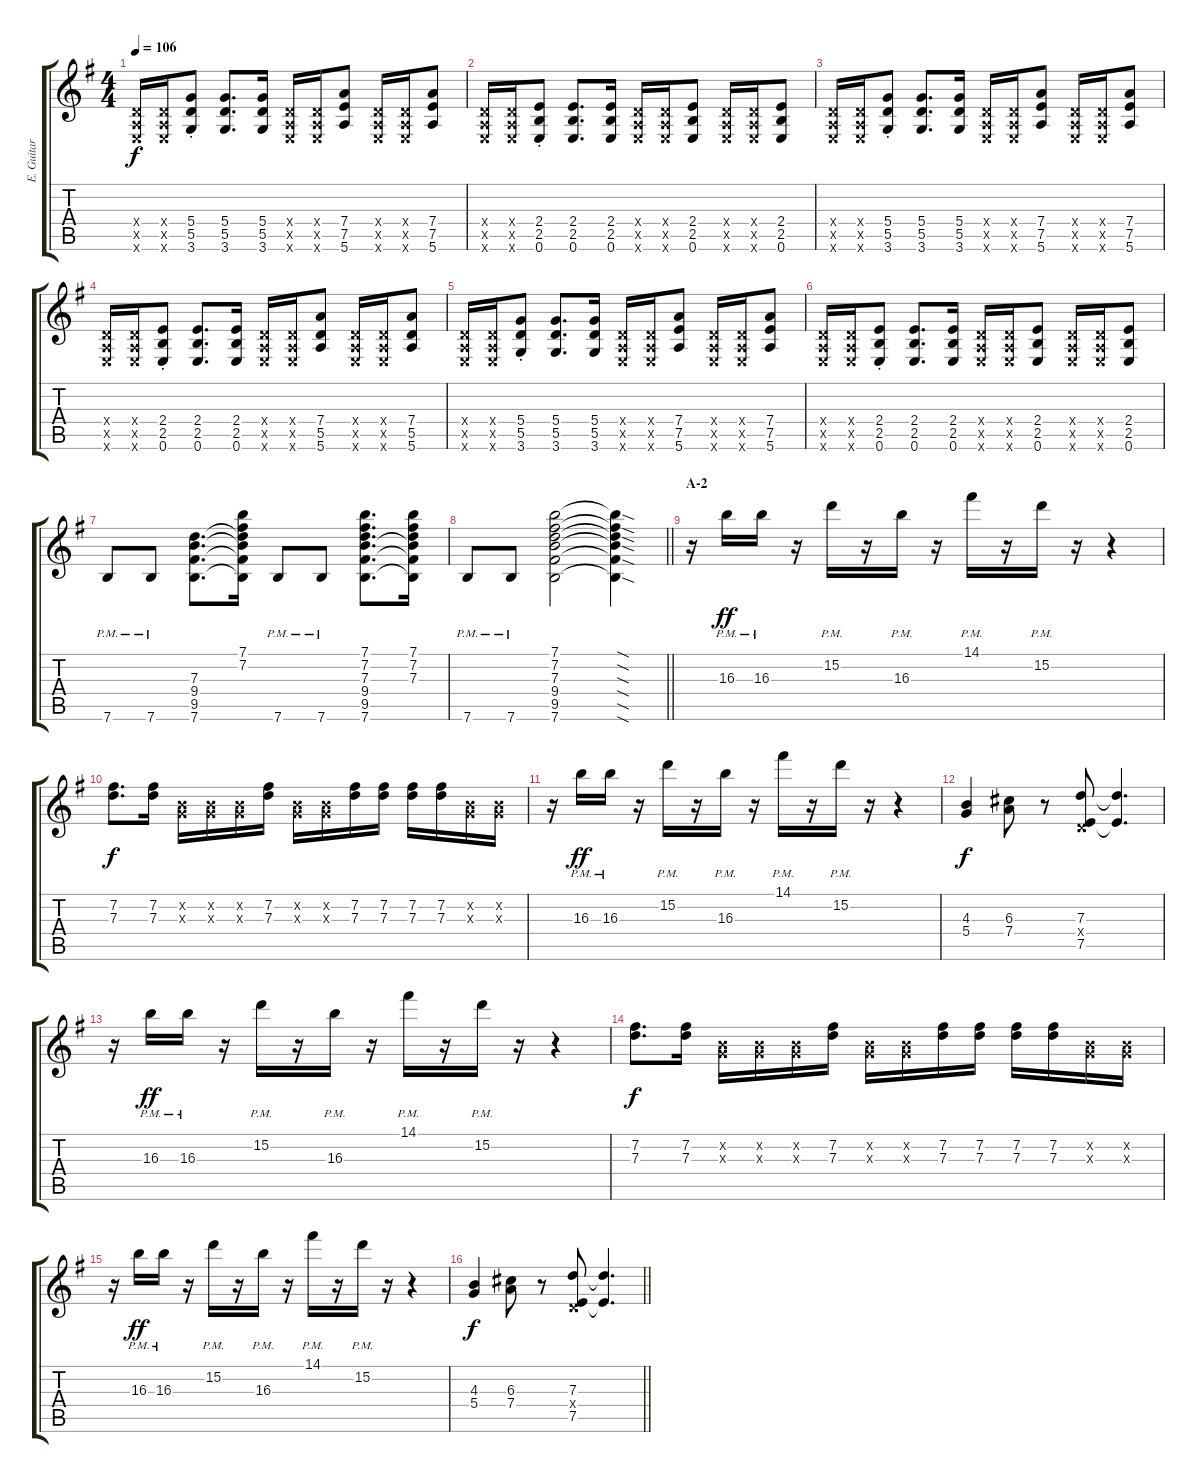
\track ("E. Guitar II" "E. Guitar ") {instrument electricguitarjazz}
\staff {score tabs}
\tuning (E4 B3 G3 D3 A2 E2) {hide}
\ts (4 4)
\tempo 106
\clef g2
\ks g
(0.4{x} 0.5{x} 0.6{x}).16{dy f} (0.4{x} 0.5{x} 0.6{x}).16 (5.4{st} 5.5{st} 3.6{st}).8 (5.4 5.5 3.6).8{d} (5.4 5.5 3.6).16 (0.4{x} 0.5{x} 0.6{x}).16 (0.4{x} 0.5{x} 0.6{x}).16 (7.4 7.5 5.6).8 (0.4{x} 0.5{x} 0.6{x}).16 (0.4{x} 0.5{x} 0.6{x}).16 (7.4 7.5 5.6).8 |
(0.4{x} 0.5{x} 0.6{x}).16 (0.4{x} 0.5{x} 0.6{x}).16 (2.4{st} 2.5{st} 0.6{st}).8 (2.4 2.5 0.6).8{d} (2.4 2.5 0.6).16 (0.4{x} 0.5{x} 0.6{x}).16 (0.4{x} 0.5{x} 0.6{x}).16 (2.4 2.5 0.6).8 (0.4{x} 0.5{x} 0.6{x}).16 (0.4{x} 0.5{x} 0.6{x}).16 (2.4 2.5 0.6).8 |
(0.4{x} 0.5{x} 0.6{x}).16 (0.4{x} 0.5{x} 0.6{x}).16 (5.4{st} 5.5{st} 3.6{st}).8 (5.4 5.5 3.6).8{d} (5.4 5.5 3.6).16 (0.4{x} 0.5{x} 0.6{x}).16 (0.4{x} 0.5{x} 0.6{x}).16 (7.4 7.5 5.6).8 (0.4{x} 0.5{x} 0.6{x}).16 (0.4{x} 0.5{x} 0.6{x}).16 (7.4 7.5 5.6).8 |
(0.4{x} 0.5{x} 0.6{x}).16 (0.4{x} 0.5{x} 0.6{x}).16 (2.4{st} 2.5{st} 0.6{st}).8 (2.4 2.5 0.6).8{d} (2.4 2.5 0.6).16 (0.4{x} 0.5{x} 0.6{x}).16 (0.4{x} 0.5{x} 0.6{x}).16 (7.4 5.5 5.6).8 (0.4{x} 0.5{x} 0.6{x}).16 (0.4{x} 0.5{x} 0.6{x}).16 (7.4 5.5 5.6).8 |
(0.4{x} 0.5{x} 0.6{x}).16 (0.4{x} 0.5{x} 0.6{x}).16 (5.4{st} 5.5{st} 3.6{st}).8 (5.4 5.5 3.6).8{d} (5.4 5.5 3.6).16 (0.4{x} 0.5{x} 0.6{x}).16 (0.4{x} 0.5{x} 0.6{x}).16 (7.4 7.5 5.6).8 (0.4{x} 0.5{x} 0.6{x}).16 (0.4{x} 0.5{x} 0.6{x}).16 (7.4 7.5 5.6).8 |
(0.4{x} 0.5{x} 0.6{x}).16 (0.4{x} 0.5{x} 0.6{x}).16 (2.4{st} 2.5{st} 0.6{st}).8 (2.4 2.5 0.6).8{d} (2.4 2.5 0.6).16 (0.4{x} 0.5{x} 0.6{x}).16 (0.4{x} 0.5{x} 0.6{x}).16 (2.4 2.5 0.6).8 (0.4{x} 0.5{x} 0.6{x}).16 (0.4{x} 0.5{x} 0.6{x}).16 (2.4 2.5 0.6).8 |
7.6{pm}.8 7.6{pm}.8 (7.3 9.4 9.5 7.6).8{d} (7.1 7.2 7.3{t} 9.4{t} 9.5{t} 7.6{t}).16 7.6{pm}.8 7.6{pm}.8 (7.1 7.2 7.3 9.4 9.5 7.6).8{d} (7.1 7.2 7.3 9.4{t} 9.5{t} 7.6{t}).16 |
\barLineRight lightlight
7.6{pm}.8 7.6{pm}.8 (7.1 7.2 7.3 9.4 9.5 7.6).2 (7.1{sod t} 7.2{sod t} 7.3{sod t} 9.4{sod t} 9.5{sod t} 7.6{sod t}).4 |
\section ("" "A-2")
r.16 16.3{pm}.16{dy ff} 16.3{pm}.16 r.16 15.2{pm}.16 r.16 16.3{pm}.16 r.16 14.1{pm}.16 r.16 15.2{pm}.16 r.16 r.4 |
(7.2 7.3).8{d dy f} (7.2 7.3).16 (0.2{x} 0.3{x}).16 (0.2{x} 0.3{x}).16 (0.2{x} 0.3{x}).16 (7.2 7.3).16 (0.2{x} 0.3{x}).16 (0.2{x} 0.3{x}).16 (7.2 7.3).16 (7.2 7.3).16 (7.2 7.3).16 (7.2 7.3).16 (0.2{x} 0.3{x}).16 (0.2{x} 0.3{x}).16 |
r.16 16.3{pm}.16{dy ff} 16.3{pm}.16 r.16 15.2{pm}.16 r.16 16.3{pm}.16 r.16 14.1{pm}.16 r.16 15.2{pm}.16 r.16 r.4 |
(4.3 5.4).4{dy f} (6.3 7.4).8 r.8 (7.3 0.4{x} 7.5).8 (7.3{t} 7.5{t}).4{d} |
r.16 16.3{pm}.16{dy ff} 16.3{pm}.16 r.16 15.2{pm}.16 r.16 16.3{pm}.16 r.16 14.1{pm}.16 r.16 15.2{pm}.16 r.16 r.4 |
(7.2 7.3).8{d dy f} (7.2 7.3).16 (0.2{x} 0.3{x}).16 (0.2{x} 0.3{x}).16 (0.2{x} 0.3{x}).16 (7.2 7.3).16 (0.2{x} 0.3{x}).16 (0.2{x} 0.3{x}).16 (7.2 7.3).16 (7.2 7.3).16 (7.2 7.3).16 (7.2 7.3).16 (0.2{x} 0.3{x}).16 (0.2{x} 0.3{x}).16 |
r.16 16.3{pm}.16{dy ff} 16.3{pm}.16 r.16 15.2{pm}.16 r.16 16.3{pm}.16 r.16 14.1{pm}.16 r.16 15.2{pm}.16 r.16 r.4 |
\barLineRight lightlight
(4.3 5.4).4{dy f} (6.3 7.4).8 r.8 (7.3 0.4{x} 7.5).8 (7.3{t} 7.5{t}).4{d}
